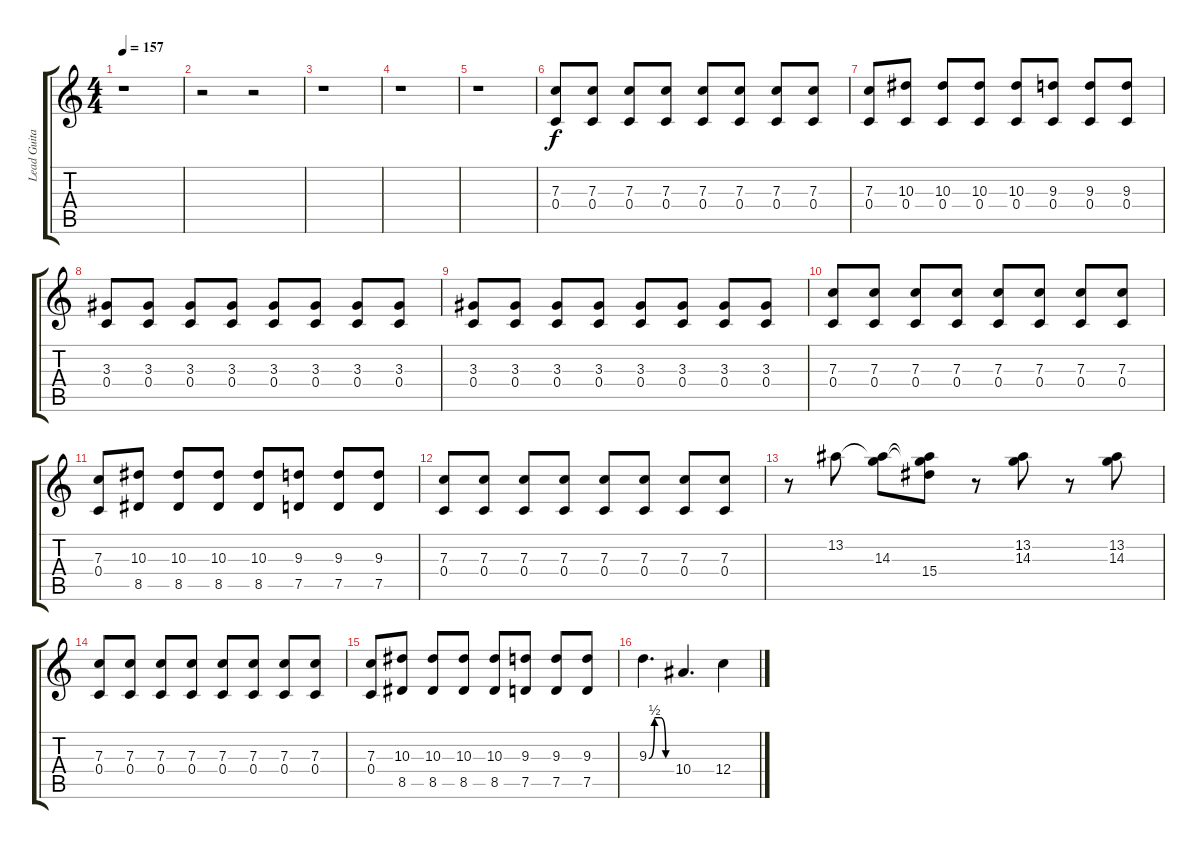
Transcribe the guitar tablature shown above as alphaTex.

\track ("Lead Guitar " "Lead Guita") {instrument distortionguitar}
\staff {score tabs}
\tuning (D4 A3 F3 C3 G2 C2) {hide}
\ts (4 4)
\tempo 157
\clef g2
\ks c
r.1{dy f} |
r.2 r.2 |
r.1 |
r.1 |
r.1 |
(7.3 0.4).8 (7.3 0.4).8 (7.3 0.4).8 (7.3 0.4).8 (7.3 0.4).8 (7.3 0.4).8 (7.3 0.4).8 (7.3 0.4).8 |
(7.3 0.4).8 (10.3 0.4).8 (10.3 0.4).8 (10.3 0.4).8 (10.3 0.4).8 (9.3 0.4).8 (9.3 0.4).8 (9.3 0.4).8 |
(3.3 0.4).8 (3.3 0.4).8 (3.3 0.4).8 (3.3 0.4).8 (3.3 0.4).8 (3.3 0.4).8 (3.3 0.4).8 (3.3 0.4).8 |
(3.3 0.4).8 (3.3 0.4).8 (3.3 0.4).8 (3.3 0.4).8 (3.3 0.4).8 (3.3 0.4).8 (3.3 0.4).8 (3.3 0.4).8 |
(7.3 0.4).8 (7.3 0.4).8 (7.3 0.4).8 (7.3 0.4).8 (7.3 0.4).8 (7.3 0.4).8 (7.3 0.4).8 (7.3 0.4).8 |
(7.3 0.4).8 (10.3 8.5).8 (10.3 8.5).8 (10.3 8.5).8 (10.3 8.5).8 (9.3 7.5).8 (9.3 7.5).8 (9.3 7.5).8 |
(7.3 0.4).8 (7.3 0.4).8 (7.3 0.4).8 (7.3 0.4).8 (7.3 0.4).8 (7.3 0.4).8 (7.3 0.4).8 (7.3 0.4).8 |
r.8 13.2.8 (13.2{t} 14.3).8 (13.2{t} 14.3{t} 15.4).8 r.8 (13.2 14.3).8 r.8 (13.2 14.3).8 |
(7.3 0.4).8 (7.3 0.4).8 (7.3 0.4).8 (7.3 0.4).8 (7.3 0.4).8 (7.3 0.4).8 (7.3 0.4).8 (7.3 0.4).8 |
(7.3 0.4).8 (10.3 8.5).8 (10.3 8.5).8 (10.3 8.5).8 (10.3 8.5).8 (9.3 7.5).8 (9.3 7.5).8 (9.3 7.5).8 |
9.3{be (custom 0 0 15 2 30 2 45 0 60 0)}.4{d} 10.4.4{d} 12.4.4
